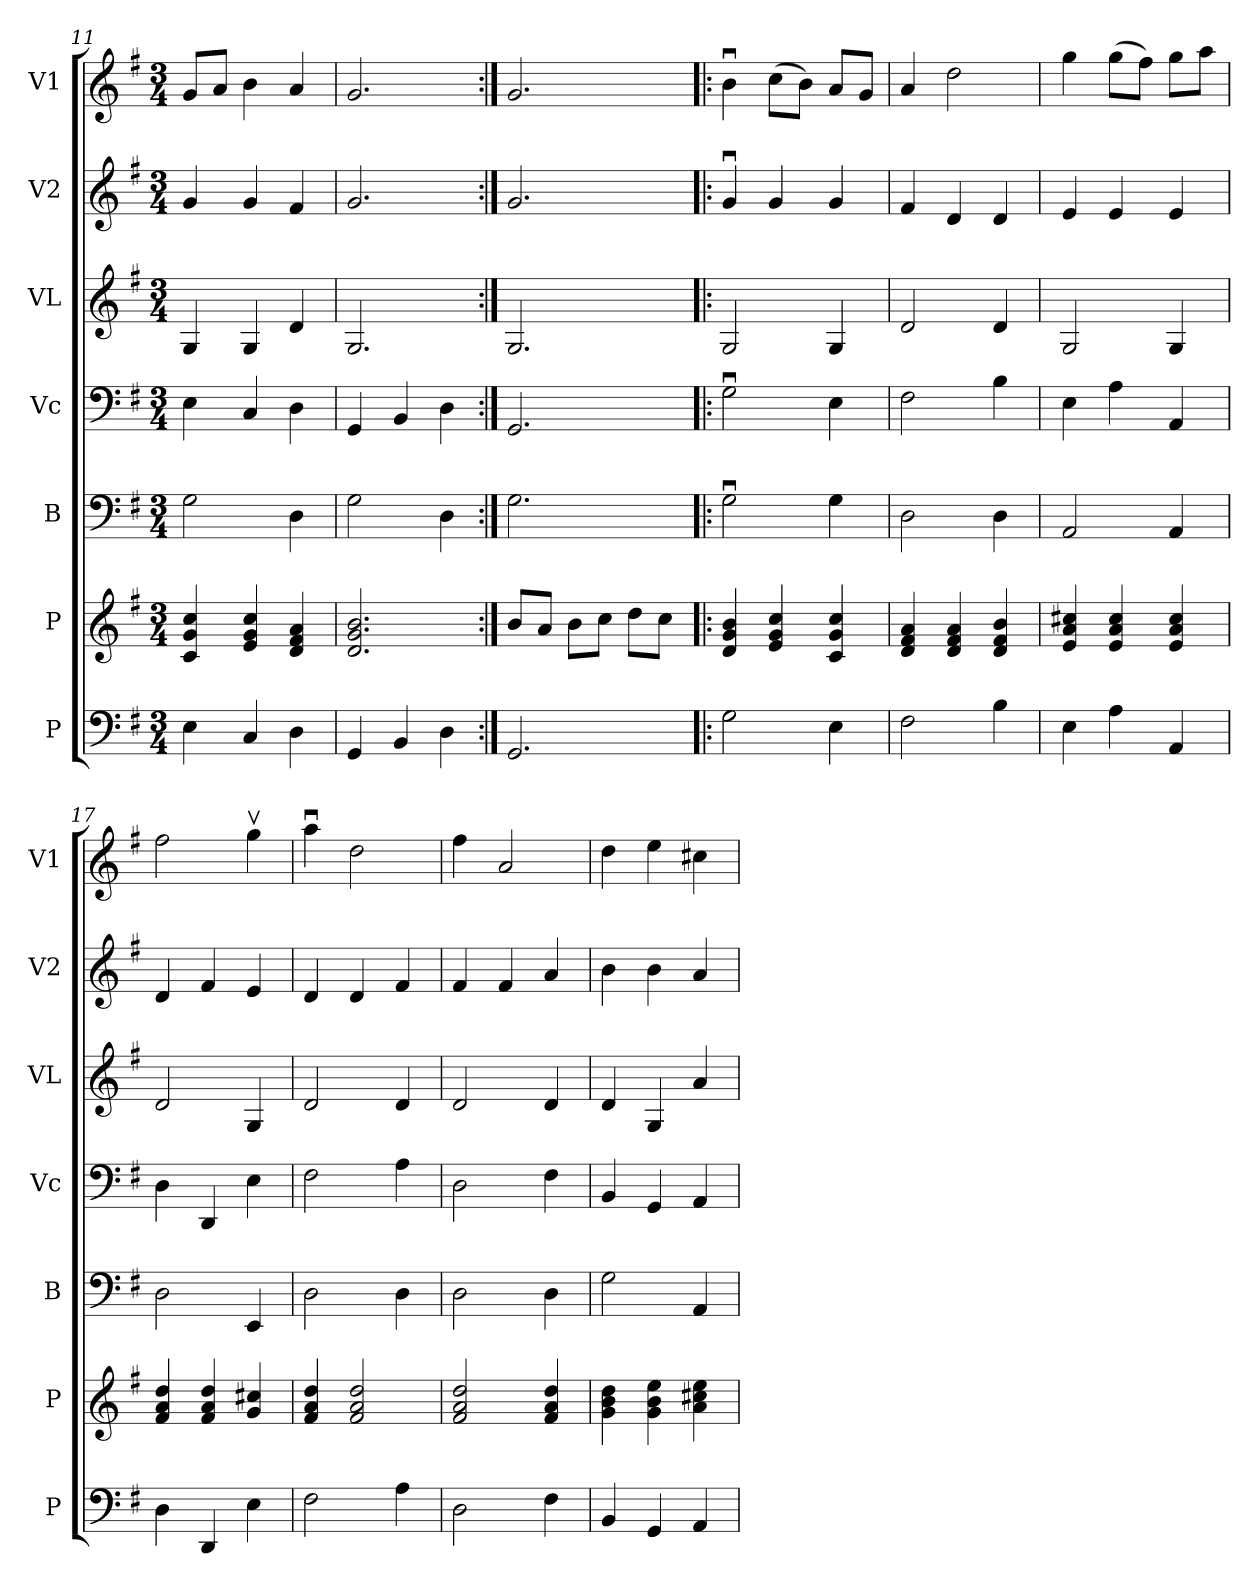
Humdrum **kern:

**kern	**kern	**kern	**kern	**kern	**kern	**kern
*part7	*part6	*part5	*part4	*part3	*part2	*part1
*staff7	*staff6	*staff5	*staff4	*staff3	*staff2	*staff1
*I"P	*I"P	*I"B	*I"Vc	*I"VL	*I"V2	*I"V1
*I'P	*I'P	*I'B	*I'Vc	*I'VL	*I'V2	*I'V1
*clefF4	*clefG2	*clefF4	*clefF4	*clefG2	*clefG2	*clefG2
*k[f#]	*k[f#]	*k[f#]	*k[f#]	*k[f#]	*k[f#]	*k[f#]
*M3/4	*M3/4	*M3/4	*M3/4	*M3/4	*M3/4	*M3/4
=11	=11	=11	=11	=11	=11	=11
4E\	4c/ 4g/ 4cc/	2G\	4E\	4G/	4g/	8g/L
.	.	.	.	.	.	8a/J
4C/	4e/ 4g/ 4cc/	.	4C/	4G/	4g/	4b\
4D\	4d/ 4f#/ 4a/	4D\	4D\	4d/	4f#/	4a/
=12	=12	=12	=12	=12	=12	=12
4GG/	2.d/ 2.g/ 2.b/	2G\	4GG/	2.G/	2.g/	2.g/
4BB/	.	.	4BB/	.	.	.
4D\	.	4D\	4D\	.	.	.
=13:|!	=13:|!	=13:|!	=13:|!	=13:|!	=13:|!	=13:|!
2.GG/	8b/L	2.G\	2.GG/	2.G/	2.g/	2.g/
.	8a/J	.	.	.	.	.
.	8b\L	.	.	.	.	.
.	8cc\J	.	.	.	.	.
.	8dd\L	.	.	.	.	.
.	8cc\J	.	.	.	.	.
=14!|:	=14!|:	=14!|:	=14!|:	=14!|:	=14!|:	=14!|:
2G\	4d/ 4g/ 4b/	2Gu\	2Gu\	2G/	4gu/	4bu\
.	4e/ 4g/ 4cc/	.	.	.	4g/	(8cc\L
.	.	.	.	.	.	8b\J)
4E\	4c/ 4g/ 4cc/	4G\	4E\	4G/	4g/	8a/L
.	.	.	.	.	.	8g/J
=15	=15	=15	=15	=15	=15	=15
2F#\	4d/ 4f#/ 4a/	2D\	2F#\	2d/	4f#/	4a/
.	4d/ 4f#/ 4a/	.	.	.	4d/	2dd\
4B\	4d/ 4f#/ 4b/	4D\	4B\	4d/	4d/	.
=16	=16	=16	=16	=16	=16	=16
4E\	4e/ 4a/ 4cc#X/	2AA/	4E\	2G/	4e/	4gg\
4A\	4e/ 4a/ 4cc#/	.	4A\	.	4e/	(8gg\L
.	.	.	.	.	.	8ff#\J)
4AA/	4e/ 4a/ 4cc#/	4AA/	4AA/	4G/	4e/	8gg\L
.	.	.	.	.	.	8aa\J
!!LO:PB:g=z
=17	=17	=17	=17	=17	=17	=17
4D\	4f#/ 4a/ 4dd/	2D\	4D\	2d/	4d/	2ff#\
4DD/	4f#/ 4a/ 4dd/	.	4DD/	.	4f#/	.
4E\	4g/ 4cc#X/	4EE/	4E\	4G/	4e/	4ggv\
=18	=18	=18	=18	=18	=18	=18
2F#\	4f#/ 4a/ 4dd/	2D\	2F#\	2d/	4d/	4aau\
.	2f#/ 2a/ 2dd/	.	.	.	4d/	2dd\
4A\	.	4D\	4A\	4d/	4f#/	.
=19	=19	=19	=19	=19	=19	=19
2D\	2f#/ 2a/ 2dd/	2D\	2D\	2d/	4f#/	4ff#\
.	.	.	.	.	4f#/	2a/
4F#\	4f#/ 4a/ 4dd/	4D\	4F#\	4d/	4a/	.
=20	=20	=20	=20	=20	=20	=20
4BB/	4g\ 4b\ 4dd\	2G\	4BB/	4d/	4b\	4dd\
4GG/	4g\ 4b\ 4ee\	.	4GG/	4G/	4b\	4ee\
4AA/	4a\ 4cc#X\ 4ee\	4AA/	4AA/	4a/	4a/	4cc#X\
=	=	=	=	=	=	=
*-	*-	*-	*-	*-	*-	*-
